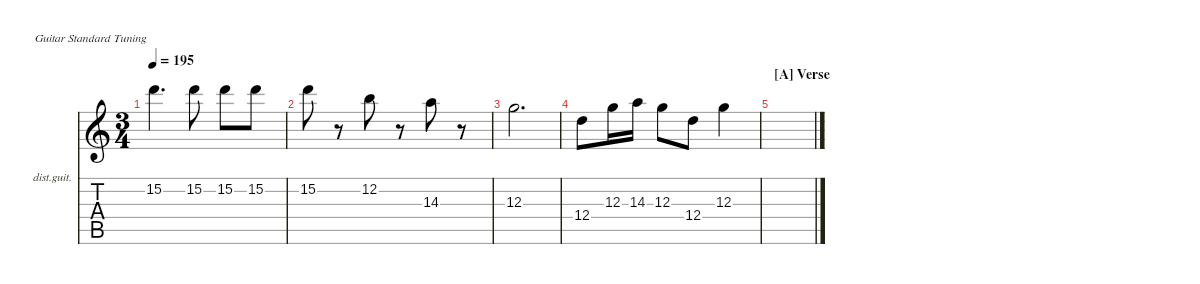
\hideDynamics
\bracketExtendMode nobrackets
\firstSystemTrackNameOrientation horizontal
\track ("Lead Guitar" "dist.guit.") {instrument distortionguitar}
\staff {score tabs}
\tuning (E4 B3 G3 D3 A2 E2)
\ts (3 4)
\tempo 195
\clef g2
\ks aminor
15.2.4{d dy mf beam Down} 15.2.8{beam Down} 15.2.8{beam Down} 15.2.8{beam Down} |
15.2.8{beam Down} r.8{beam Down} 12.2.8{beam Down} r.8{beam Down} 14.3.8{beam Down} r.8{beam Down} |
12.3.2{d beam Down} |
12.4.8{beam Down} 12.3.16{beam Down} 14.3.16{beam Down} 12.3.8{beam Down} 12.4.8{beam Down} 12.3.4{beam Down} |
\section ("A" "Verse")
